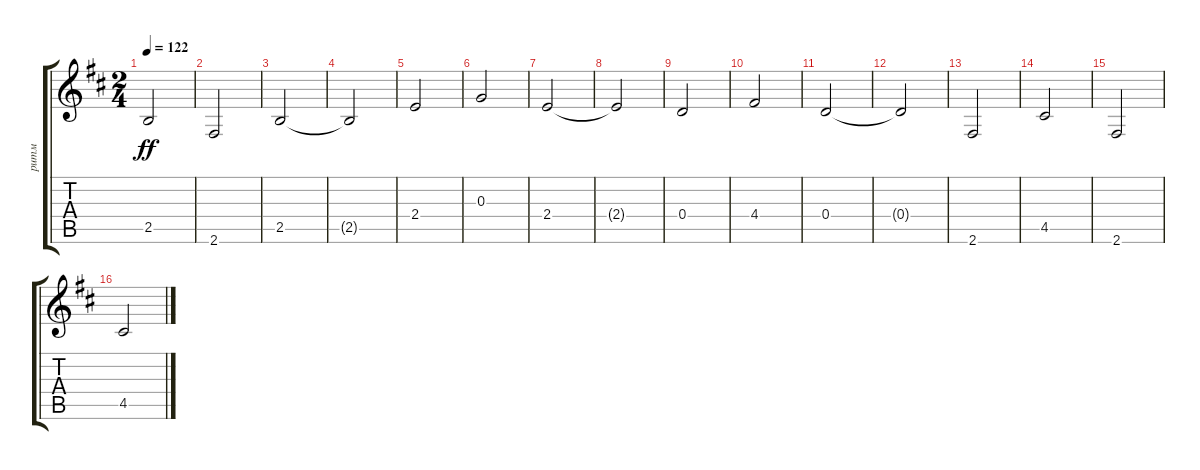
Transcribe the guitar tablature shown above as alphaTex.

\track ("ритм" "ритм") {instrument acousticguitarsteel}
\staff {score tabs}
\tuning (E4 B3 G3 D3 A2 E2) {hide}
\ts (2 4)
\tempo 122
\clef g2
\ks bminor
2.5.2{dy ff} |
2.6.2 |
2.5.2 |
2.5{t}.2 |
2.4.2 |
0.3.2 |
2.4.2 |
2.4{t}.2 |
0.4.2 |
4.4.2 |
0.4.2 |
0.4{t}.2 |
2.6.2 |
4.5.2 |
2.6.2 |
4.5.2
